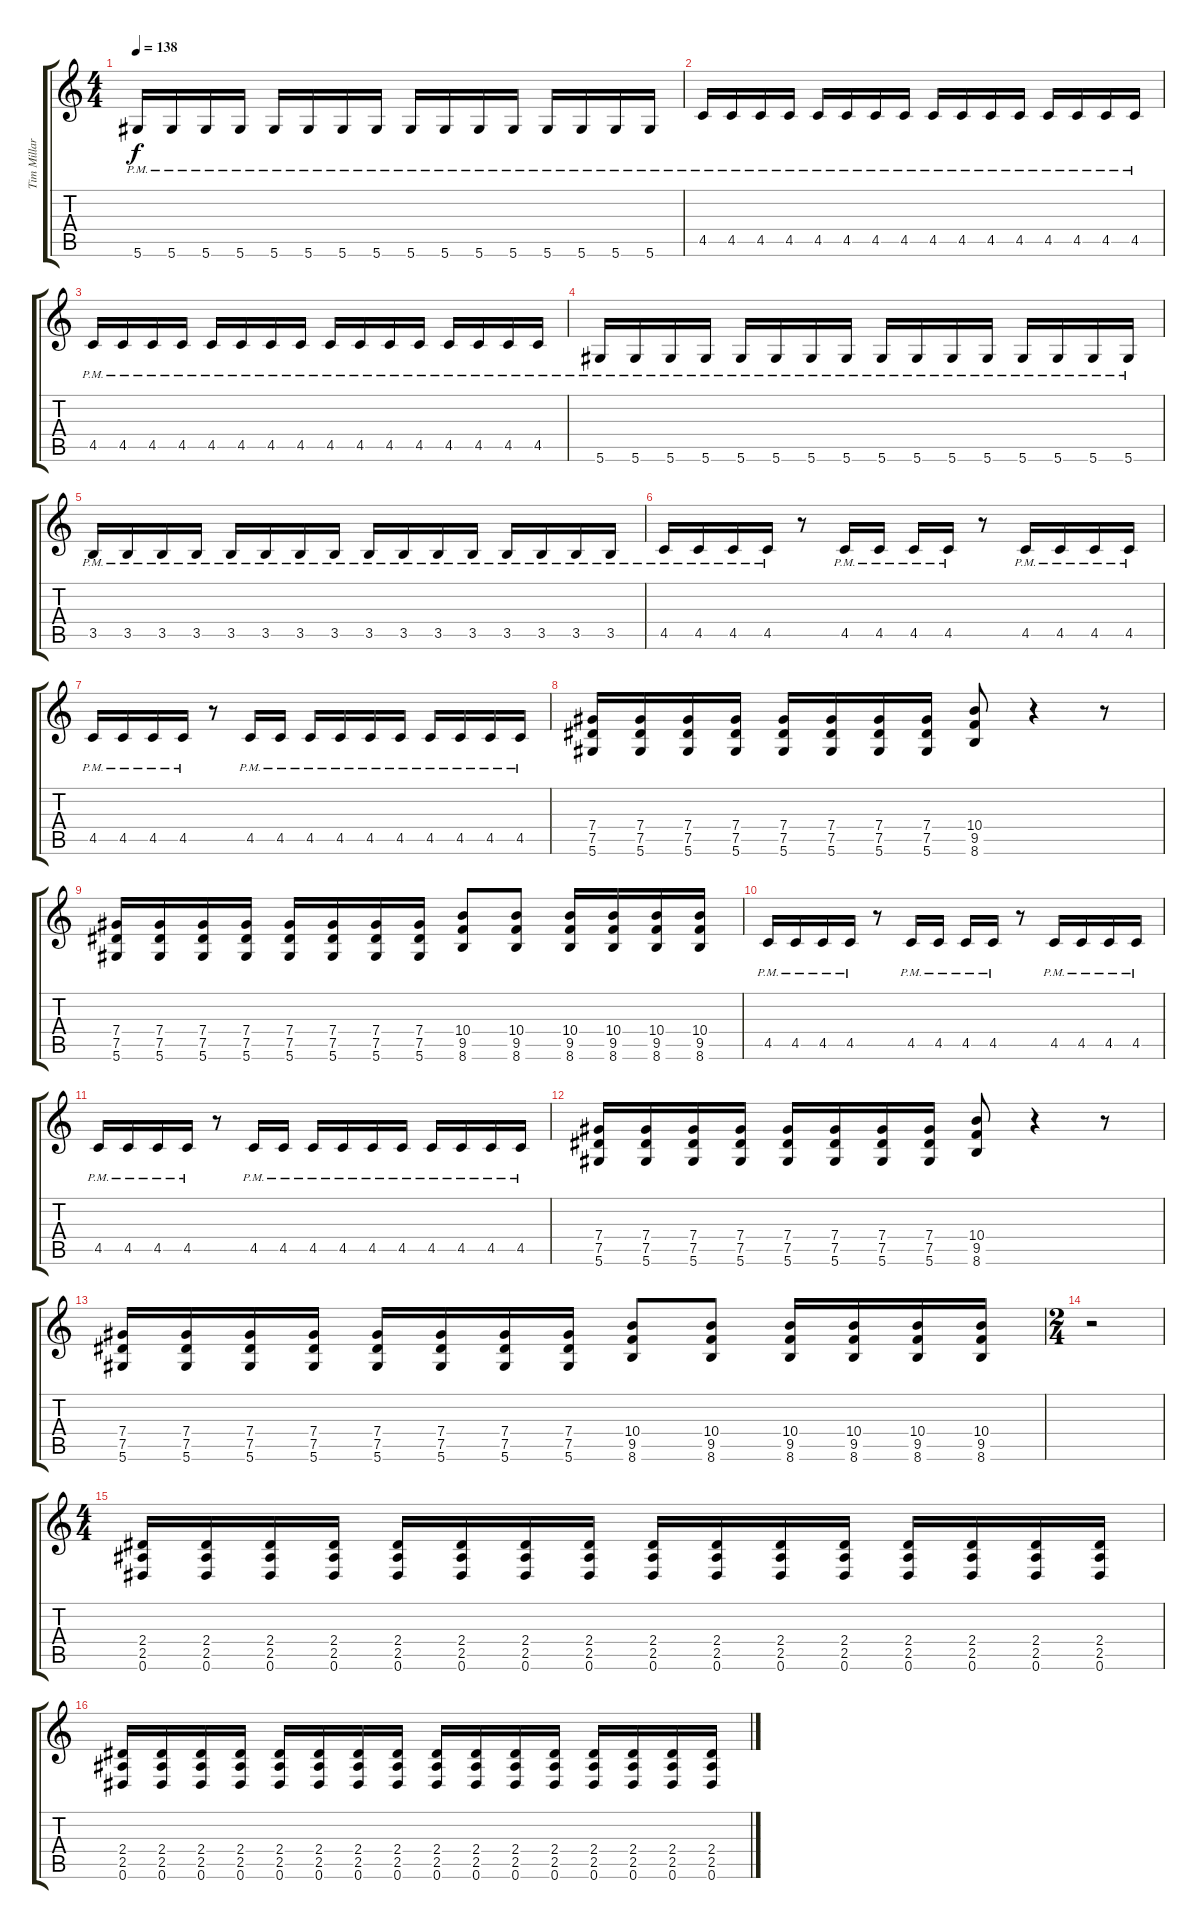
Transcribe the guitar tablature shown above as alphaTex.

\track ("Tim Millar" "Tim Millar") {instrument distortionguitar}
\staff {score tabs}
\tuning (Eb4 Bb3 Gb3 Db3 Ab2 Eb2) {hide}
\ts (4 4)
\tempo 138
\clef g2
\ks c
5.6{pm}.16{dy f} 5.6{pm}.16 5.6{pm}.16 5.6{pm}.16 5.6{pm}.16 5.6{pm}.16 5.6{pm}.16 5.6{pm}.16 5.6{pm}.16 5.6{pm}.16 5.6{pm}.16 5.6{pm}.16 5.6{pm}.16 5.6{pm}.16 5.6{pm}.16 5.6{pm}.16 |
4.5{pm}.16 4.5{pm}.16 4.5{pm}.16 4.5{pm}.16 4.5{pm}.16 4.5{pm}.16 4.5{pm}.16 4.5{pm}.16 4.5{pm}.16 4.5{pm}.16 4.5{pm}.16 4.5{pm}.16 4.5{pm}.16 4.5{pm}.16 4.5{pm}.16 4.5{pm}.16 |
4.5{pm}.16 4.5{pm}.16 4.5{pm}.16 4.5{pm}.16 4.5{pm}.16 4.5{pm}.16 4.5{pm}.16 4.5{pm}.16 4.5{pm}.16 4.5{pm}.16 4.5{pm}.16 4.5{pm}.16 4.5{pm}.16 4.5{pm}.16 4.5{pm}.16 4.5{pm}.16 |
5.6{pm}.16 5.6{pm}.16 5.6{pm}.16 5.6{pm}.16 5.6{pm}.16 5.6{pm}.16 5.6{pm}.16 5.6{pm}.16 5.6{pm}.16 5.6{pm}.16 5.6{pm}.16 5.6{pm}.16 5.6{pm}.16 5.6{pm}.16 5.6{pm}.16 5.6{pm}.16 |
3.5{pm}.16 3.5{pm}.16 3.5{pm}.16 3.5{pm}.16 3.5{pm}.16 3.5{pm}.16 3.5{pm}.16 3.5{pm}.16 3.5{pm}.16 3.5{pm}.16 3.5{pm}.16 3.5{pm}.16 3.5{pm}.16 3.5{pm}.16 3.5{pm}.16 3.5{pm}.16 |
4.5{pm}.16 4.5{pm}.16 4.5{pm}.16 4.5{pm}.16 r.8 4.5{pm}.16 4.5{pm}.16 4.5{pm}.16 4.5{pm}.16 r.8 4.5{pm}.16 4.5{pm}.16 4.5{pm}.16 4.5{pm}.16 |
4.5{pm}.16 4.5{pm}.16 4.5{pm}.16 4.5{pm}.16 r.8 4.5{pm}.16 4.5{pm}.16 4.5{pm}.16 4.5{pm}.16 4.5{pm}.16 4.5{pm}.16 4.5{pm}.16 4.5{pm}.16 4.5{pm}.16 4.5{pm}.16 |
(7.4 7.5 5.6).16 (7.4 7.5 5.6).16 (7.4 7.5 5.6).16 (7.4 7.5 5.6).16 (7.4 7.5 5.6).16 (7.4 7.5 5.6).16 (7.4 7.5 5.6).16 (7.4 7.5 5.6).16 (10.4 9.5 8.6).8 r.4 r.8 |
(7.4 7.5 5.6).16 (7.4 7.5 5.6).16 (7.4 7.5 5.6).16 (7.4 7.5 5.6).16 (7.4 7.5 5.6).16 (7.4 7.5 5.6).16 (7.4 7.5 5.6).16 (7.4 7.5 5.6).16 (10.4 9.5 8.6).8 (10.4 9.5 8.6).8 (10.4 9.5 8.6).16 (10.4 9.5 8.6).16 (10.4 9.5 8.6).16 (10.4 9.5 8.6).16 |
4.5{pm}.16 4.5{pm}.16 4.5{pm}.16 4.5{pm}.16 r.8 4.5{pm}.16 4.5{pm}.16 4.5{pm}.16 4.5{pm}.16 r.8 4.5{pm}.16 4.5{pm}.16 4.5{pm}.16 4.5{pm}.16 |
4.5{pm}.16 4.5{pm}.16 4.5{pm}.16 4.5{pm}.16 r.8 4.5{pm}.16 4.5{pm}.16 4.5{pm}.16 4.5{pm}.16 4.5{pm}.16 4.5{pm}.16 4.5{pm}.16 4.5{pm}.16 4.5{pm}.16 4.5{pm}.16 |
(7.4 7.5 5.6).16 (7.4 7.5 5.6).16 (7.4 7.5 5.6).16 (7.4 7.5 5.6).16 (7.4 7.5 5.6).16 (7.4 7.5 5.6).16 (7.4 7.5 5.6).16 (7.4 7.5 5.6).16 (10.4 9.5 8.6).8 r.4 r.8 |
(7.4 7.5 5.6).16 (7.4 7.5 5.6).16 (7.4 7.5 5.6).16 (7.4 7.5 5.6).16 (7.4 7.5 5.6).16 (7.4 7.5 5.6).16 (7.4 7.5 5.6).16 (7.4 7.5 5.6).16 (10.4 9.5 8.6).8 (10.4 9.5 8.6).8 (10.4 9.5 8.6).16 (10.4 9.5 8.6).16 (10.4 9.5 8.6).16 (10.4 9.5 8.6).16 |
\ts (2 4)
r.2 |
\ts (4 4)
(2.4 2.5 0.6).16 (2.4 2.5 0.6).16 (2.4 2.5 0.6).16 (2.4 2.5 0.6).16 (2.4 2.5 0.6).16 (2.4 2.5 0.6).16 (2.4 2.5 0.6).16 (2.4 2.5 0.6).16 (2.4 2.5 0.6).16 (2.4 2.5 0.6).16 (2.4 2.5 0.6).16 (2.4 2.5 0.6).16 (2.4 2.5 0.6).16 (2.4 2.5 0.6).16 (2.4 2.5 0.6).16 (2.4 2.5 0.6).16 |
(2.4 2.5 0.6).16 (2.4 2.5 0.6).16 (2.4 2.5 0.6).16 (2.4 2.5 0.6).16 (2.4 2.5 0.6).16 (2.4 2.5 0.6).16 (2.4 2.5 0.6).16 (2.4 2.5 0.6).16 (2.4 2.5 0.6).16 (2.4 2.5 0.6).16 (2.4 2.5 0.6).16 (2.4 2.5 0.6).16 (2.4 2.5 0.6).16 (2.4 2.5 0.6).16 (2.4 2.5 0.6).16 (2.4 2.5 0.6).16
